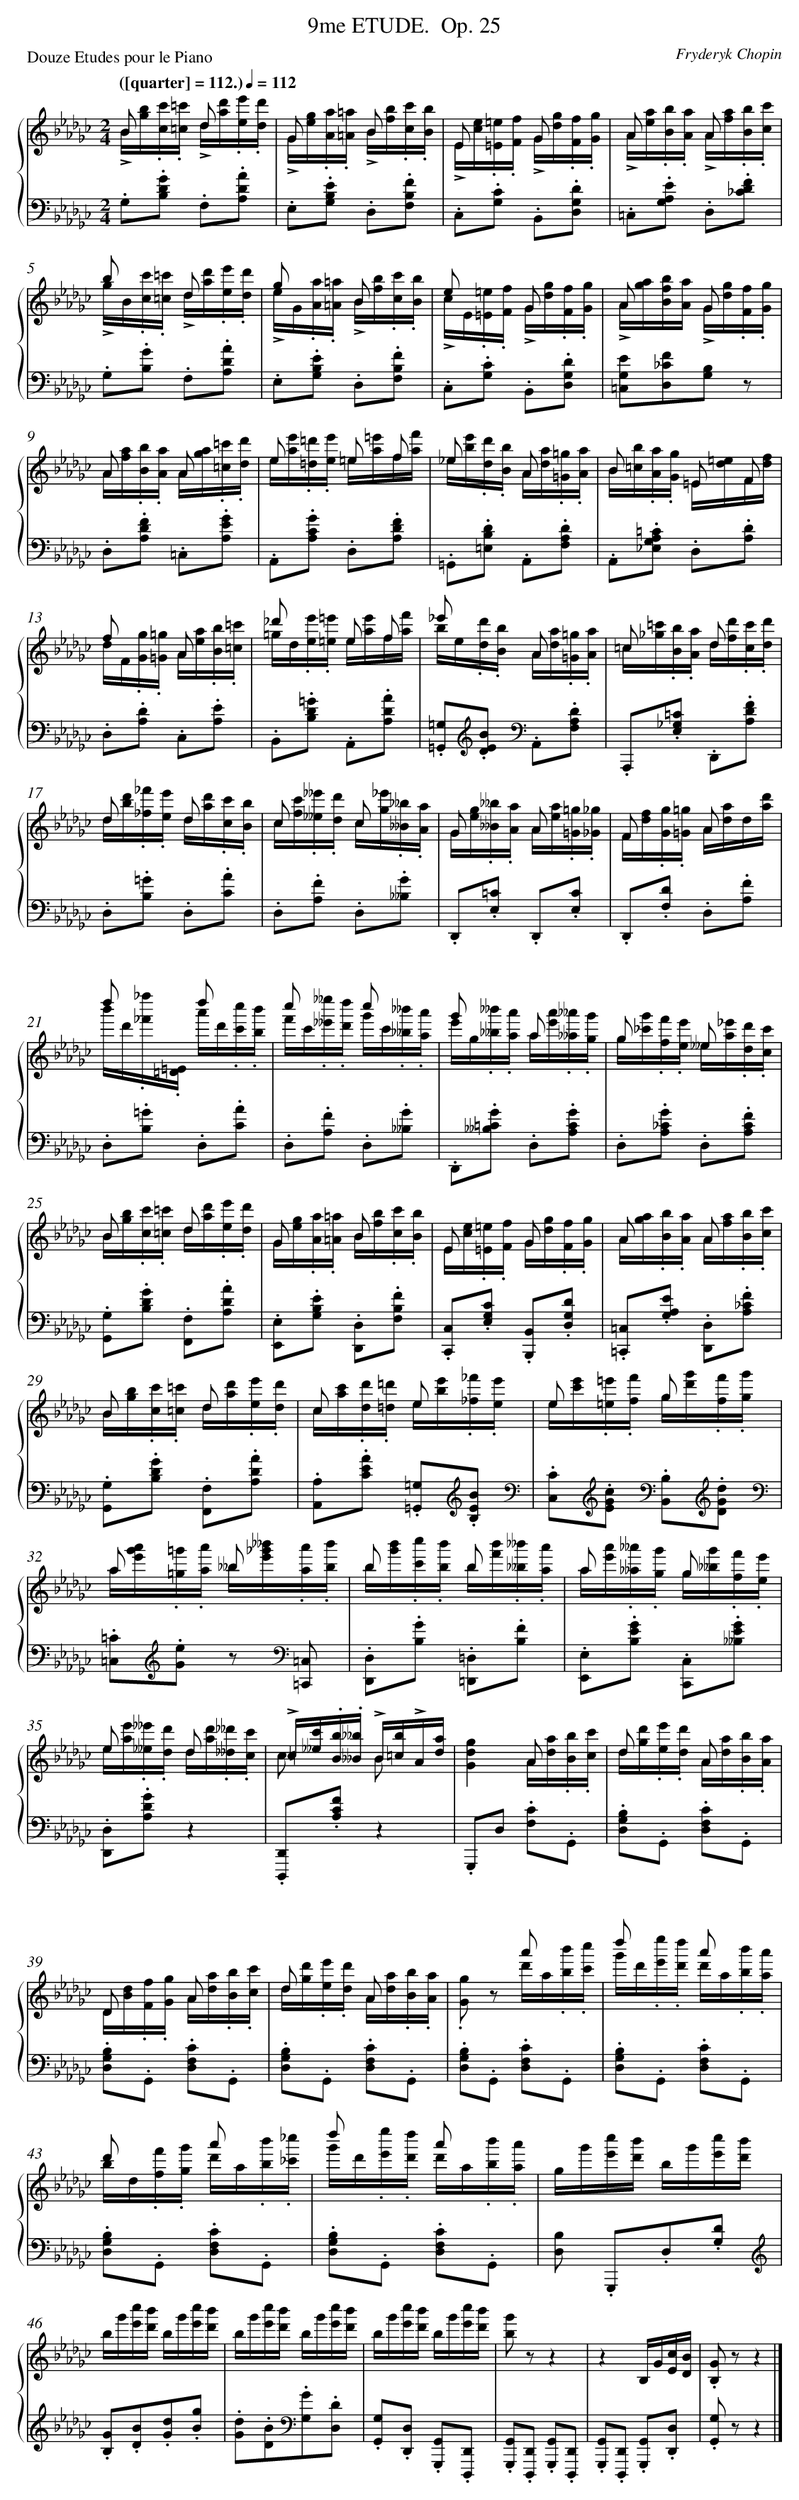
X:1
T: 9me ETUDE.	 Op. 25
C: Fryderyk Chopin
L: 1/16
M: 2/4
P: Douze Etudes pour le Piano
Q: "([quarter] = 112.)" 1/4=112
%%staves {1 2}
V: 1 clef=treble
V: 2 clef=bass
K: Gb
[V:1] B2 x2 d2 x2 & !accent!B[bg].[c'c].[=c'=c] !accent!d[d'a].[e'e].[d'd] |
[V:2] .G,2.[G2D2B,2] .F,2.[A2D2A,2] |
[V:1] G2 x2 B2 x2 & !accent!G[ge].[aA].[=a=A] !accent!B[bf].[c'c].[bB] |
[V:2] .E,2.[E2B,2G,2] .D,2.[F2B,2F,2] |
[V:1] E2 x2 G2 x2 & !accent!E[ec].[=e=E].[fF] !accent!G[gd].[fF].[gG] |
[V:2] .C,2.[C2G,2] .B,,2.[D2G,2D,2] |
[V:1] A2 x2 A2 x2 & !accent!A[ae].[bB].[aA] !accent!A[af].[bB].[c'c] |
[V:2] .=C,2.[E2A,2G,2] .D,2.[F2D2_C2] |
[V:1] b2 x2 d2 x2 & !accent!gB.[c'c].[=c'=c] !accent!d[d'a].[e'e].[d'd] |
[V:2] .G,2.[G2B,2] .F,2.[A2D2A,2] |
[V:1] g2 x2 B2 x2 & !accent!eG.[aA].[=a=A] !accent!B[bf].[c'c].[bB] |
[V:2] .E,2.[E2B,2G,2] .D,2.[F2B,2F,2] |
[V:1] e2 x2 G2 x2 & !accent!cE.[=e=E].[fF] !accent!G[gd].[fF].[gG] |
[V:2] .C,2.[C2G,2] .B,,2.[D2G,2D,2] |
[V:1] A2 x2 G2 x2 & !accent!A[ag][bfB][aA] !accent!G[gd].[fF].[gG] |
[V:2] [E2G,2=C,2][F2_C2D,2][B,2G,2] z2 |
[V:1] A2 x2 A2 x2 & A[af].[bB].[aA] A[ag].[=c'=c].[d'd] |
[V:2] .D,2.[F2D2A,2] .=C,2.[G2E2A,2] |
[V:1] e2 x2 =e2 f2 & e[e'a].[=d'=d].[e'e] =e[=e'a]f[f'a] |
[V:2] .A,,2.[G2C2A,2] .D,2.[F2D2A,2] |
[V:1] _e2 x2 A2 x2 & _e[e'b].[d'd].[bB] A[ad].[=g=G].[aA] |
[V:2] .=G,,2.[D2B,2=E,2] .A,,2.[D2A,2F,2] |
[V:1] B2 x2 =E2 F2 & B[b=c].[aA].[gG] =E[=ed]F[fd] |
[V:2] .A,,2.[=C2A,2G,2_E,2] .D,2.[D2A,2] |
[V:1] f2 x2 A2 x2 & dF.[gG].[=g=G] A[ae].[bB].[=c'=c] |
[V:2] .D,2.[D2A,2] .C,2.[E2A,2] |
[V:1] _d'2 x2 e2 f2 & =gd.[e'e].[=e'=e] e[e'a]f[f'a] |
[V:2] .B,,2.[=G2D2B,2] .A,,2.[A2D2A,2] |
[V:1] _e'2 x2 A2 x2 & be.[d'd].[bB] A[ad].[=g=G].[aA] |
[V:2] .[=G,2=G,,2][K:clef=treble].[B2E2D2][K:clef=bass] .A,,2.[D2A,2F,2] |
[V:1] =c2 x2 d2 x2 & =c[=c'_g].[bB].[aA] d[d'f].[c'c].[d'd] |
[V:2] .A,,,2.[=C2_G,2E,2] .D,,2.[F2D2A,2] |
[V:1] d2 x2 d2 x2 & d[d'b].[_f'_f].[e'e] d[d'a].[c'c].[bB] |
[V:2] .D,2.[=G2B,2] .D,2.[A2C2] |
[V:1] c2 x2 c2 x2 & c[c'f].[__e'__e].[d'd] c[_e'g].[__b__B].[aA] |
[V:2] .D,2.[F2A,2] .D,2.[G2__B,2] |
[V:1] G2 x2 A2 x2 & G[ge].[__b__B].[aA] A[ae].[=g=G].[_g_G] |
[V:2] .D,,2.[=C2E,2] .D,,2.[C2E,2] |
[V:1] F2 x2 A2 x2 & F[fd].[gG].[=g=G] A[ad]d[d'a] |
[V:2] .D,,2.[D2F,2] .D,2.[F2A,2] |
[V:1] d''2 x2 d''2 x2 & b'd'.[_f''_f'].[=E=D] a'd'.[c''c'].[b'b] |
[V:2] .D,2.[=G2B,2] .D,2.[A2C2] |
[V:1] c''2 x2 c''2 x2 & f'c'.[__e''__e'].[d''d'] g'c'.[__b'__b].[a'a] |
[V:2] .D,2.[F2A,2] .D,2.[G2__B,2] |
[V:1] g'2 x2 a2 x2 & e'g.[__b'__b].[a'a] a[a'e'].[__a'__a].[g'g] |
[V:2] .D,,2.[G2=C2__B,2] .D,2.[G2C2A,2] |
[V:1] g2 x2 __e2 x2 & g[g'_c'].[f'f].[e'e] __e[_e'a].[d'd].[c'c] |
[V:2] .D,2.[G2_C2A,2] .D,2.[F2C2A,2] |
[V:1] B2 x2 d2 x2 & B[bg].[c'c].[=c'=c] d[d'a].[e'e].[d'd] |
[V:2] .[G,2G,,2].[G2D2B,2] .[F,2F,,2].[A2D2A,2] |
[V:1] G2 x2 B2 x2 & G[ge].[aA].[=a=A] B[bf].[c'c].[bB] |
[V:2] .[E,2E,,2].[E2B,2G,2] .[D,2D,,2].[F2B,2F,2] |
[V:1] E2 x2 G2 x2 & E[ec].[=e=E].[fF] G[gd].[fF].[gG] |
[V:2] .[C,2C,,2].[C2G,2E,2] .[B,,2B,,,2].[D2G,2D,2] |
[V:1] A2 x2 A2 x2 & A[ag].[bB].[aA] A[af].[bB].[c'c] |
[V:2] .[=C,2=C,,2].[E2A,2G,2] .[D,2D,,2].[F2_C2A,2] |
[V:1] B2 x2 d2 x2 & B[bg].[c'c].[=c'=c] d[d'a].[e'e].[d'd] |
[V:2] .[G,2G,,2].[G2D2B,2] .[F,2F,,2].[A2D2A,2] |
[V:1] c2 x2 e2 x2 & c[c'a].[d'd].[=d'=d] e[e'b].[_f'_f].[e'e] |
[V:2] .[A,2A,,2].[A2E2C2] .[=G,2=G,,2][K:clef=treble].[B2E2B,2][K:clef=bass] |
[V:1] e2 x2 g2 x2 & e[e'c'].[=e'=e].[f'f] g[g'd'].[f'f].[g'g] |
[V:2] .[C2C,2][K:clef=treble].[c2G2E2][K:clef=bass] .[B,2B,,2][K:clef=treble].[d2G2D2][K:clef=bass] |
[V:1] a2 x2 __b2 x2 & a[a'g'e'].[=g'=g].[a'a] __b[__b'_g'e'].[a'a].[b'b] |
[V:2] .[=C2=C,2][K:clef=treble].[e2G2] z2[K:clef=bass] [=C,2=C,,2] |
[V:1] b2 x2 b2 x2 & b[b'g'].[c''c'].[b'b] b[b'f'].[__b'__b].[a'a] |
[V:2] .[D,2D,,2].[G2B,2] .[=D,2=D,,2].[F2B,2] |
[V:1] a2 x2 g2 x2 & a[a'e'].[__a'__a].[g'g] g[g'__b].[f'f].[e'e] |
[V:2] .[E,2E,,2].[G2E2B,2] .[C,2C,,2].[G2E2__B,2] |
[V:1] e2 x2 d2 x2 & e[e'a].[__e'__e].[d'd] d[d'a].[__d'__d].[c'c] |
[V:2] .[D,2D,,2].[G2D2A,2]z4 |
[V:1] !accent!=c[c'__e].[bB].[__b__B] !accent!B[b=c]!accent!A[ad-] & c2 x2 B2 x2 |
[V:2] .[D,,2D,,,2].[F2C2A,2]z4 |
[V:1] x4A2 x2 & [g4d4G4]A[ad].[bB].[c'c] |
[V:2] .G,,,2D,2 .[C2F,2].G,,2 |
[V:1] d2 x2 A2 x2 & d[d'g].[e'e].[d'd] A[ad].[bB].[aA] |
[V:2] .[B,2G,2D,2].G,,2 .[C2F,2D,2].G,,2 |
[V:1] D2 x2 A2 x2 & D[dB].[fF].[gG] A[ad].[bB].[c'c] |
[V:2] .[B,2G,2D,2].G,,2 .[C2F,2D,2].G,,2 |
[V:1] d2 x2 A2 x2 & d[d'g].[e'e].[d'd] A[ad].[bB].[aA] |
[V:2] .[B,2G,2D,2].G,,2 .[C2F,2D,2].G,,2 |
[V:1] x4a'2 x2 & .[g2G2] z2 d'a.[b'b].[c''c'] |
[V:2] .[B,2G,2D,2].G,,2 .[C2F,2D,2].G,,2 |
[V:1] d''2 x2 a'2 x2 & g'd'.[e''e'].[d''d'] d'a.[b'b].[a'a] |
[V:2] .[B,2G,2D,2].G,,2 .[C2F,2D,2].G,,2 |
[V:1] d'2 x2 a'2 x2 & bd.[f'f].[g'g] d'a.[b'b].[_c''_c'] |
[V:2] .[B,2G,2D,2].G,,2 .[C2F,2D,2].G,,2 |
[V:1] d''2 x2 a'2 x2 & g'd'.[e''e'].[d''d'] d'a.[b'b].[a'a] |
[V:2] .[B,2G,2D,2].G,,2 .[C2F,2D,2].G,,2 |
[V:1] gg'[c''e'][b'd'] bg'[c''e'][b'd'] |
[V:2] [B,2D,2] .G,,,2.D,2.[D2G,2][K:clef=treble] |
[V:1] bg'[c''e'][b'd'] bg'[c''e'][b'd'] |
[V:2] .[G2B,2].[B2D2].[d2G2].[g2B2] |
[V:1] bg'[c''e'][b'd'] bg'[c''e'][b'd'] |
[V:2] .[d2G2].[B2D2][K:clef=bass].[G2G,2].[D2D,2] |
[V:1] bg'[c''e'][b'd'] bg'[c''e'][b'd'] |
[V:2] .[G,2G,,2].[D,2D,,2] .[G,,2G,,,2].[D,,2D,,,2] |
[V:1] [g'2b2] z2z4 |
[V:2] .[G,,2G,,,2].[D,,2D,,,2] .[G,,2G,,,2].[D,,2D,,,2] |
[V:1] z4B,G[cE][BD] |
[V:2] .[G,,2G,,,2].[D,,2D,,,2] .[G,,2G,,,2].[D,2D,,2] |
[V:1] .[G2B,2] z2z4 |]
[V:2] .[G,2G,,2] z2z4 |]
